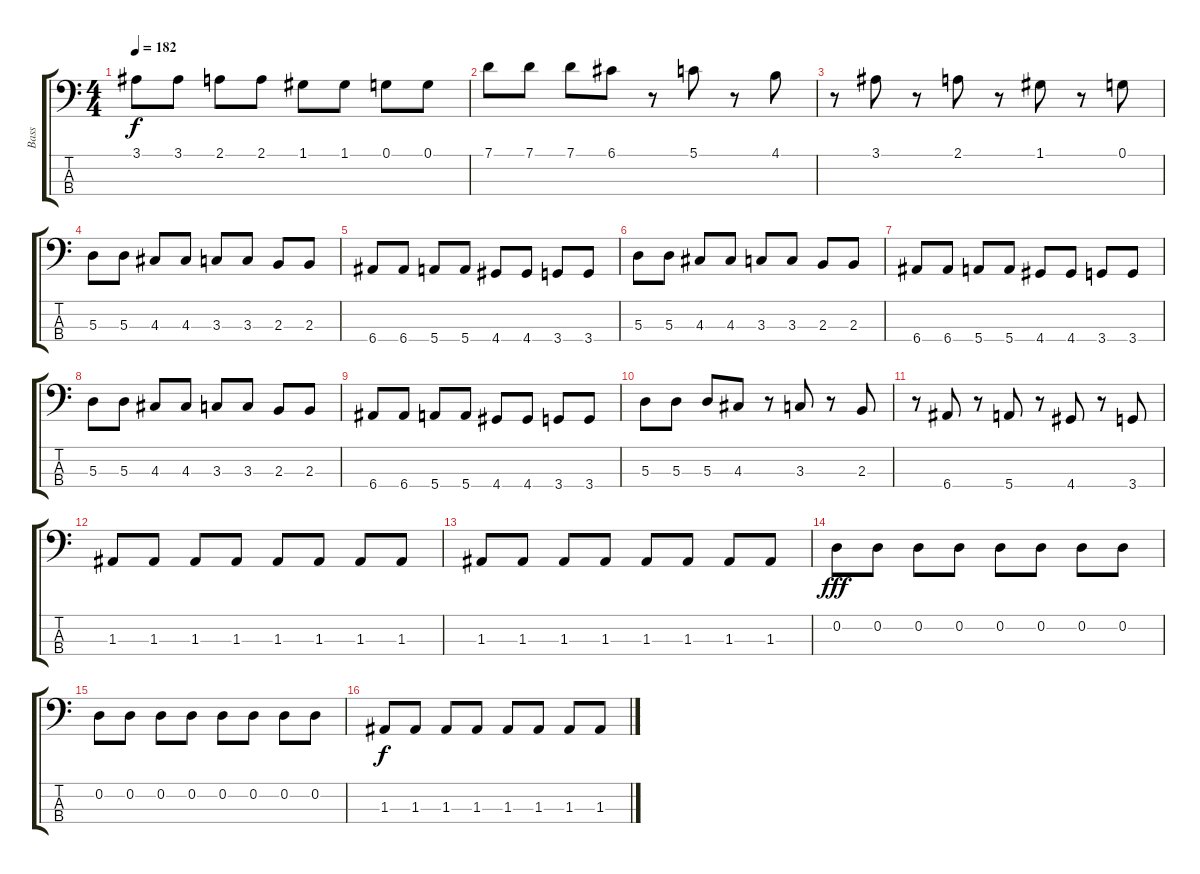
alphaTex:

\track ("Bass" "Bass") {instrument electricbasspick}
\staff {score tabs}
\tuning (G2 D2 A1 E1) {hide}
\ts (4 4)
\tempo 182
\clef f4
\ks c
3.1.8{dy f} 3.1.8 2.1.8 2.1.8 1.1.8 1.1.8 0.1.8 0.1.8 |
7.1.8 7.1.8 7.1.8 6.1.8 r.8 5.1.8 r.8 4.1.8 |
r.8 3.1.8 r.8 2.1.8 r.8 1.1.8 r.8 0.1.8 |
5.3.8 5.3.8 4.3.8 4.3.8 3.3.8 3.3.8 2.3.8 2.3.8 |
6.4.8 6.4.8 5.4.8 5.4.8 4.4.8 4.4.8 3.4.8 3.4.8 |
5.3.8 5.3.8 4.3.8 4.3.8 3.3.8 3.3.8 2.3.8 2.3.8 |
6.4.8 6.4.8 5.4.8 5.4.8 4.4.8 4.4.8 3.4.8 3.4.8 |
5.3.8 5.3.8 4.3.8 4.3.8 3.3.8 3.3.8 2.3.8 2.3.8 |
6.4.8 6.4.8 5.4.8 5.4.8 4.4.8 4.4.8 3.4.8 3.4.8 |
5.3.8 5.3.8 5.3.8 4.3.8 r.8 3.3.8 r.8 2.3.8 |
r.8 6.4.8 r.8 5.4.8 r.8 4.4.8 r.8 3.4.8 |
1.3.8 1.3.8 1.3.8 1.3.8 1.3.8 1.3.8 1.3.8 1.3.8 |
1.3.8 1.3.8 1.3.8 1.3.8 1.3.8 1.3.8 1.3.8 1.3.8 |
0.2.8{dy fff} 0.2.8 0.2.8 0.2.8 0.2.8 0.2.8 0.2.8 0.2.8 |
0.2.8 0.2.8 0.2.8 0.2.8 0.2.8 0.2.8 0.2.8 0.2.8 |
1.3.8{dy f} 1.3.8 1.3.8 1.3.8 1.3.8 1.3.8 1.3.8 1.3.8
